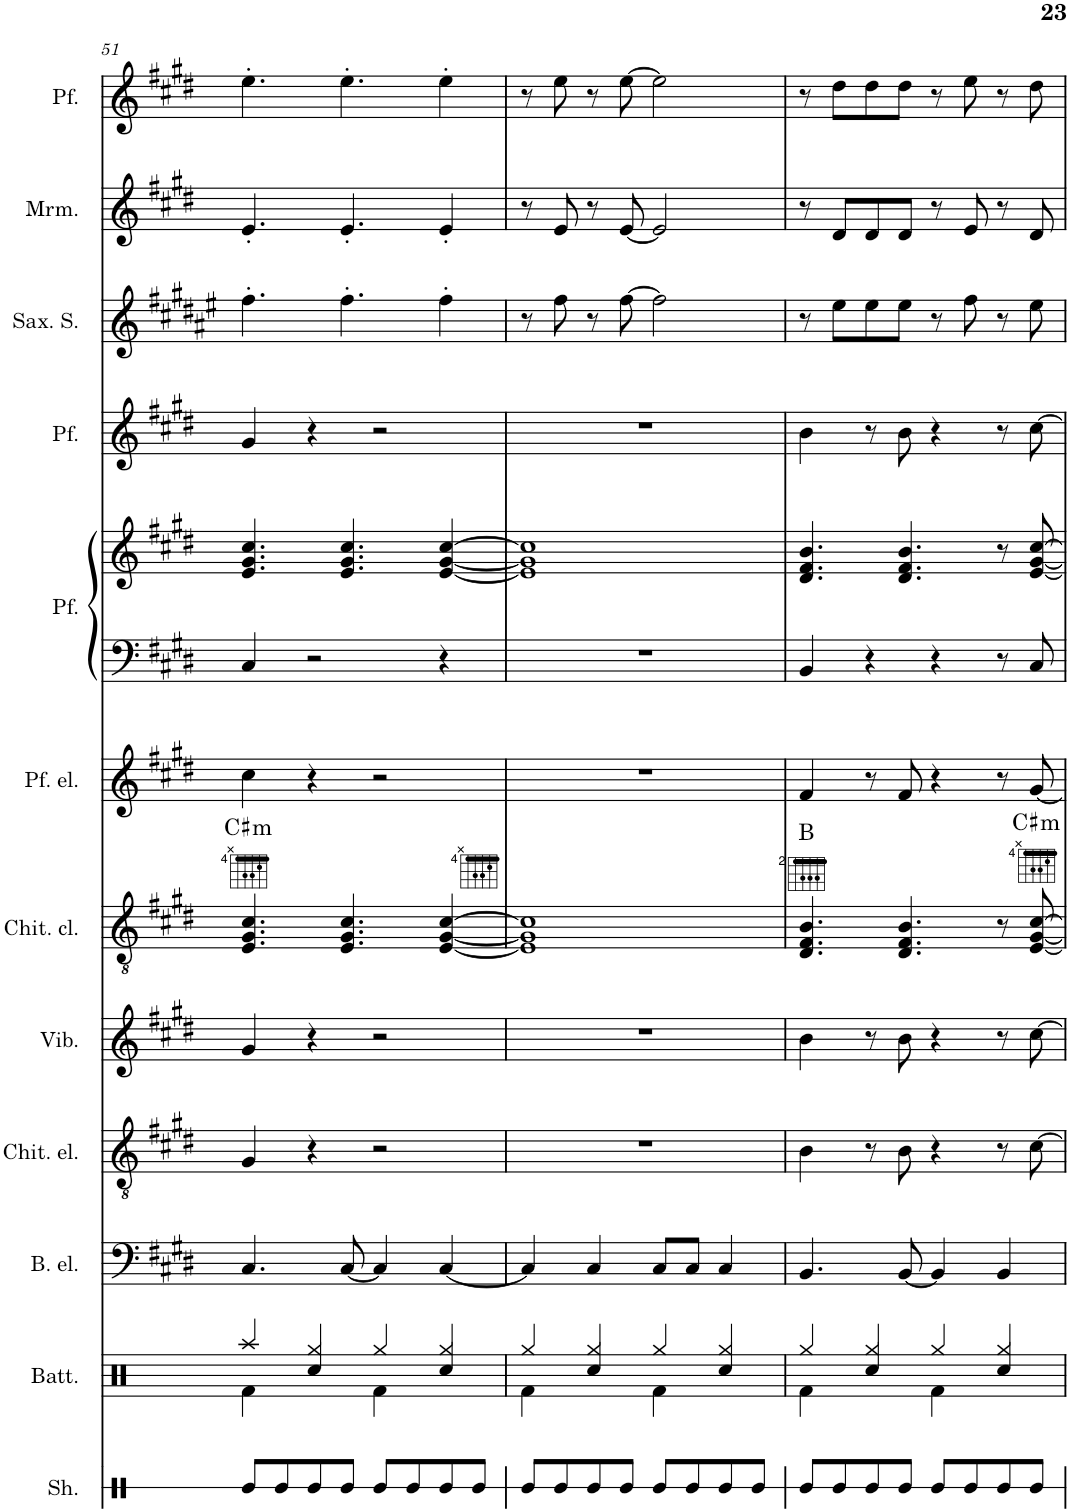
**kern	**kern	**kern	**kern	**kern	**kern	**harte	**kern	**kern	**kern	**kern	**kern	**kern	**kern
*part12	*part11	*part10	*part9	*part8	*part7	*part7	*part6	*part5	*part5	*part4	*part3	*part2	*part1
*staff13	*staff12	*staff11	*staff10	*staff9	*staff8	*	*staff7	*staff6	*staff5	*staff4	*staff3	*staff2	*staff1
*I"Shaker	*I"Batteria	*I"Basso elettrico	*I"Chitarra elettrica	*I"Vibrafono	*I"Chitarra acustica	*	*I"Piano elettrico	*I"Piano	*	*I"Piano	*I"Saxophone Soprano	*I"Marimba	*I"Piano
*I'Sh.	*I'Batt.	*I'B. el.	*I'Chit. el.	*I'Vib.	*	*	*	*	*	*	*I'Sax. S.	*I'Mrm.	*
!!LO:PB:g=z
*clefX	*clefX	*clefF4	*clefGv2	*clefG2	*clefGv2	*	*clefG2	*clefF4	*clefG2	*clefG2	*clefG2	*clefG2	*clefG2
*	*	*Trd7c12	*	*	*	*	*	*	*	*	*Trd1c2	*	*Trd1c2
*k[]	*k[]	*k[f#c#g#d#]	*k[f#c#g#d#]	*k[f#c#g#d#]	*k[f#c#g#d#]	*	*k[f#c#g#d#]	*k[f#c#g#d#]	*k[f#c#g#d#]	*k[f#c#g#d#]	*k[f#c#g#d#a#e#]	*k[f#c#g#d#]	*k[f#c#g#d#]
*M4/4	*M4/4	*M4/4	*M4/4	*M4/4	*M4/4	*	*M4/4	*M4/4	*M4/4	*M4/4	*M4/4	*M4/4	*M4/4
=51	=51	=51	=51	=51	=51	=51	=51	=51	=51	=51	=51	=51	=51
*	*^	*	*	*	*	*	*	*	*	*	*	*	*
!	!	!	!	!	!	!	!LO:H:kt=m	!	!	!	!	!	!	!
8Re/L	4Raa/	4Rf\	4.C#/	4G#/	4g#/	4.E/ 4.G#/ 4.c#/	C#:min	4cc#\	4C#/	4.e/ 4.g#/ 4.cc#/	4g#/	4.ff#'\	4.e'/	4.ee'\
8Re/	.	.	.	.	.	.	.	.	.	.	.	.	.	.
8Re/	4Rgg/	4Rcc/	.	4r	4r	.	.	4r	2r	.	4r	.	.	.
8Re/J	.	.	[8C#/	.	.	4.E/ 4.G#/ 4.c#/	.	.	.	4.e/ 4.g#/ 4.cc#/	.	4.ff#'\	4.e'/	4.ee'\
8Re/L	4Rgg/	4Rf\	4C#/]	2r	2r	.	.	2r	.	.	2r	.	.	.
8Re/	.	.	.	.	.	.	.	.	.	.	.	.	.	.
8Re/	4Rgg/	4Rcc/	[4C#/	.	.	[4E/ [4G#/ [4c#/	.	.	4r	[4e/ [4g#/ [4cc#/	.	4ff#'\	4e'/	4ee'\
8Re/J	.	.	.	.	.	.	.	.	.	.	.	.	.	.
=52	=52	=52	=52	=52	=52	=52	=52	=52	=52	=52	=52	=52	=52	=52
8Re/L	4Rgg/	4Rf\	4C#/]	1r	1r	1E] 1G#] 1c#]	.	1r	1r	1e] 1g#] 1cc#]	1r	8r	8r	8r
8Re/	.	.	.	.	.	.	.	.	.	.	.	8ff#\	8e/	8ee\
8Re/	4Rgg/	4Rcc/	4C#/	.	.	.	.	.	.	.	.	8r	8r	8r
8Re/J	.	.	.	.	.	.	.	.	.	.	.	[8ff#\	[8e/	[8ee\
8Re/L	4Rgg/	4Rf\	8C#/L	.	.	.	.	.	.	.	.	2ff#\]	2e/]	2ee\]
8Re/	.	.	8C#/J	.	.	.	.	.	.	.	.	.	.	.
8Re/	4Rgg/	4Rcc/	4C#/	.	.	.	.	.	.	.	.	.	.	.
8Re/J	.	.	.	.	.	.	.	.	.	.	.	.	.	.
=53	=53	=53	=53	=53	=53	=53	=53	=53	=53	=53	=53	=53	=53	=53
8Re/L	4Rgg/	4Rf\	4.BB/	4B\	4b\	4.D#/ 4.F#/ 4.B/	B:maj	4f#/	4BB/	4.d#/ 4.f#/ 4.b/	4b\	8r	8r	8r
8Re/	.	.	.	.	.	.	.	.	.	.	.	8ee#\L	8d#/L	8dd#\L
8Re/	4Rgg/	4Rcc/	.	8r	8r	.	.	8r	4r	.	8r	8ee#\	8d#/	8dd#\
8Re/J	.	.	[8BB/	8B\	8b\	4.D#/ 4.F#/ 4.B/	.	8f#/	.	4.d#/ 4.f#/ 4.b/	8b\	8ee#\J	8d#/J	8dd#\J
8Re/L	4Rgg/	4Rf\	4BB/]	4r	4r	.	.	4r	4r	.	4r	8r	8r	8r
8Re/	.	.	.	.	.	.	.	.	.	.	.	8ff#\	8e/	8ee\
8Re/	4Rgg/	4Rcc/	4BB/	8r	8r	8r	.	8r	8r	8r	8r	8r	8r	8r
!	!	!	!	!	!	!	!LO:H:kt=m	!	!	!	!	!	!	!
8Re/J	.	.	.	[8c#\	[8cc#\	[8E/ [8G#/ [8c#/	C#:min	[8g#/	8C#/	[8e/ [8g#/ [8cc#/	[8cc#\	8ee#\	8d#/	8dd#\
*	*v	*v	*	*	*	*	*	*	*	*	*	*	*	*
=	=	=	=	=	=	=	=	=	=	=	=	=	=
*-	*-	*-	*-	*-	*-	*-	*-	*-	*-	*-	*-	*-	*-
